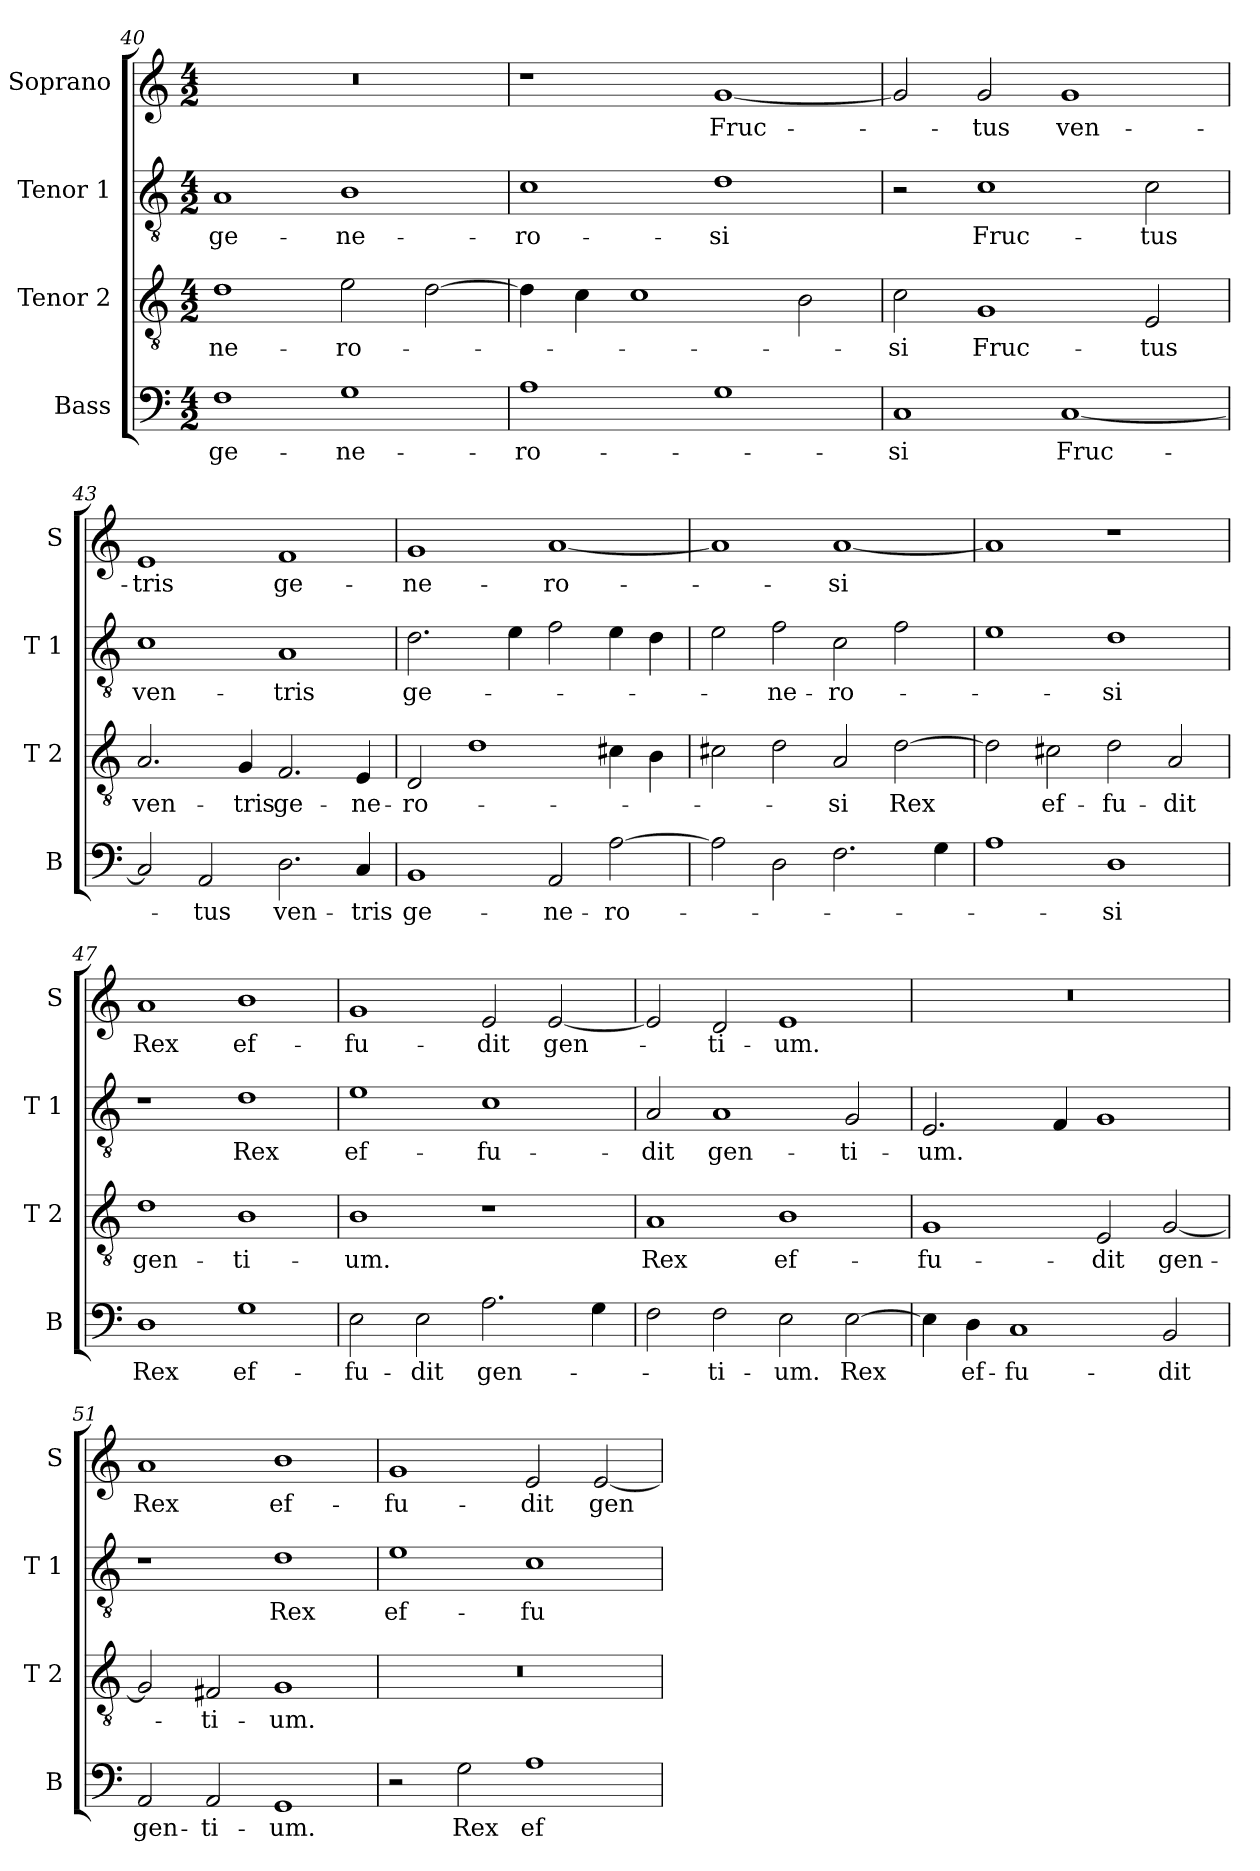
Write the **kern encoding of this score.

**kern	**text	**kern	**text	**kern	**text	**kern	**text
*part4	*part4	*part3	*part3	*part2	*part2	*part1	*part1
*staff4	*staff4	*staff3	*staff3	*staff2	*staff2	*staff1	*staff1
*I"Bass	*	*I"Tenor 2	*	*I"Tenor 1	*	*I"Soprano	*
*I'B	*	*I'T 2	*	*I'T 1	*	*I'S	*
*clefF4	*	*clefGv2	*	*clefGv2	*	*clefG2	*
*k[]	*	*k[]	*	*k[]	*	*k[]	*
*C:	*	*C:	*	*C:	*	*C:	*
*M4/2	*	*M4/2	*	*M4/2	*	*M4/2	*
=40	=40	=40	=40	=40	=40	=40	=40
!	!LO:LY:b	!	!LO:LY:b	!	!LO:LY:b	!	!
1F	ge-	1d	-ne-	1A	ge-	0r	.
!	!LO:LY:b	!	!LO:LY:b	!	!LO:LY:b	!	!
1G	-ne-	2e\	-ro-	1B	-ne-	.	.
.	.	[2d\	.	.	.	.	.
=41	=41	=41	=41	=41	=41	=41	=41
!	!LO:LY:b	!	!	!	!LO:LY:b	!	!
1A	-ro-	4d\]	.	1c	-ro-	1r	.
.	.	4c\	.	.	.	.	.
.	.	1c	.	.	.	.	.
!	!	!	!	!	!LO:LY:b	!	!LO:LY:b
1G	.	.	.	1d	-si	[1g	Fruc-
.	.	2B\	.	.	.	.	.
=42	=42	=42	=42	=42	=42	=42	=42
!	!LO:LY:b	!	!LO:LY:b	!	!	!	!
1C	-si	2c\	-si	2r	.	2g/]	.
!	!	!	!LO:LY:b	!	!LO:LY:b	!	!LO:LY:b
.	.	1G	Fruc-	1c	Fruc-	2g/	-tus
!	!LO:LY:b	!	!	!	!	!	!LO:LY:b
[1C	Fruc-	.	.	.	.	1g	ven-
!	!	!	!LO:LY:b	!	!LO:LY:b	!	!
.	.	2E/	-tus	2c\	-tus	.	.
!!LO:PB:g=z
=43	=43	=43	=43	=43	=43	=43	=43
!	!	!	!LO:LY:b	!	!LO:LY:b	!	!LO:LY:b
2C/]	.	2.A/	ven-	1c	ven-	1e	-tris
!	!LO:LY:b	!	!	!	!	!	!
2AA/	-tus	.	.	.	.	.	.
!	!	!	!LO:LY:b	!	!	!	!
.	.	4G/	-tris	.	.	.	.
!	!LO:LY:b	!	!LO:LY:b	!	!LO:LY:b	!	!LO:LY:b
2.D\	ven-	2.F/	ge-	1A	-tris	1f	ge-
!	!LO:LY:b	!	!LO:LY:b	!	!	!	!
4C/	-tris	4E/	-ne-	.	.	.	.
=44	=44	=44	=44	=44	=44	=44	=44
!	!LO:LY:b	!	!LO:LY:b	!	!LO:LY:b	!	!LO:LY:b
1BB	ge-	2D/	-ro-	2.d\	ge-	1g	-ne-
.	.	1d	.	.	.	.	.
.	.	.	.	4e\	.	.	.
!	!LO:LY:b	!	!	!	!	!	!LO:LY:b
2AA/	-ne-	.	.	2f\	.	[1a	-ro-
!	!LO:LY:b	!	!	!	!	!	!
[2A\	-ro-	4c#X\	.	4e\	.	.	.
.	.	4B\	.	4d\	.	.	.
=45	=45	=45	=45	=45	=45	=45	=45
2A\]	.	2c#X\	.	2e\	.	1a]	.
!	!	!	!	!	!LO:LY:b	!	!
2D\	.	2d\	.	2f\	-ne-	.	.
!	!	!	!LO:LY:b	!	!LO:LY:b	!	!LO:LY:b
2.F\	.	2A/	-si	2c\	-ro-	[1a	-si
!	!	!	!LO:LY:b	!	!	!	!
.	.	[2d\	Rex	2f\	.	.	.
4G\	.	.	.	.	.	.	.
=46	=46	=46	=46	=46	=46	=46	=46
1A	.	2d\]	.	1e	.	1a]	.
!	!	!	!LO:LY:b	!	!	!	!
.	.	2c#X\	ef-	.	.	.	.
!	!LO:LY:b	!	!LO:LY:b	!	!LO:LY:b	!	!
1D	-si	2d\	-fu-	1d	-si	1r	.
!	!	!	!LO:LY:b	!	!	!	!
.	.	2A/	-dit	.	.	.	.
=47	=47	=47	=47	=47	=47	=47	=47
!	!LO:LY:b	!	!LO:LY:b	!	!	!	!LO:LY:b
1D	Rex	1d	gen-	1r	.	1a	Rex
!	!LO:LY:b	!	!LO:LY:b	!	!LO:LY:b	!	!LO:LY:b
1G	ef-	1B	-ti-	1d	Rex	1b	ef-
=48	=48	=48	=48	=48	=48	=48	=48
!	!LO:LY:b	!	!LO:LY:b	!	!LO:LY:b	!	!LO:LY:b
2E\	-fu-	1B	-um.	1e	ef-	1g	-fu-
!	!LO:LY:b	!	!	!	!	!	!
2E\	-dit	.	.	.	.	.	.
!	!LO:LY:b	!	!	!	!LO:LY:b	!	!LO:LY:b
2.A\	gen-	1r	.	1c	-fu-	2e/	-dit
!	!	!	!	!	!	!	!LO:LY:b
.	.	.	.	.	.	[2e/	gen-
4G\	.	.	.	.	.	.	.
!!LO:LB:g=z
=49	=49	=49	=49	=49	=49	=49	=49
!	!	!	!LO:LY:b	!	!LO:LY:b	!	!
2F\	.	1A	Rex	2A/	-dit	2e/]	.
!	!LO:LY:b	!	!	!	!LO:LY:b	!	!LO:LY:b
2F\	-ti-	.	.	1A	gen-	2d/	-ti-
!	!LO:LY:b	!	!LO:LY:b	!	!	!	!LO:LY:b
2E\	-um.	1B	ef-	.	.	1e	-um.
!	!LO:LY:b	!	!	!	!LO:LY:b	!	!
[2E\	Rex	.	.	2G/	-ti-	.	.
=50	=50	=50	=50	=50	=50	=50	=50
!	!	!	!LO:LY:b	!	!LO:LY:b	!	!
4E\]	.	1G	-fu-	2.E/	-um.	0r	.
!	!LO:LY:b	!	!	!	!	!	!
4D\	ef-	.	.	.	.	.	.
!	!LO:LY:b	!	!	!	!	!	!
1C	-fu-	.	.	.	.	.	.
.	.	.	.	4F/	.	.	.
!	!	!	!LO:LY:b	!	!	!	!
.	.	2E/	-dit	1G	.	.	.
!	!LO:LY:b	!	!LO:LY:b	!	!	!	!
2BB/	-dit	[2G/	gen-	.	.	.	.
=51	=51	=51	=51	=51	=51	=51	=51
!	!LO:LY:b	!	!	!	!	!	!LO:LY:b
2AA/	gen-	2G/]	.	1r	.	1a	Rex
!	!LO:LY:b	!	!LO:LY:b	!	!	!	!
2AA/	-ti-	2F#X/	-ti-	.	.	.	.
!	!LO:LY:b	!	!LO:LY:b	!	!LO:LY:b	!	!LO:LY:b
1GG	-um.	1G	-um.	1d	Rex	1b	ef-
=52	=52	=52	=52	=52	=52	=52	=52
!	!	!	!	!	!LO:LY:b	!	!LO:LY:b
2r	.	0r	.	1e	ef-	1g	-fu-
!	!LO:LY:b	!	!	!	!	!	!
2G\	Rex	.	.	.	.	.	.
!	!LO:LY:b	!	!	!	!LO:LY:b	!	!LO:LY:b
1A	ef-	.	.	1c	-fu-	2e/	-dit
!	!	!	!	!	!	!	!LO:LY:b
.	.	.	.	.	.	[2e/	gen-
=	=	=	=	=	=	=	=
*-	*-	*-	*-	*-	*-	*-	*-
